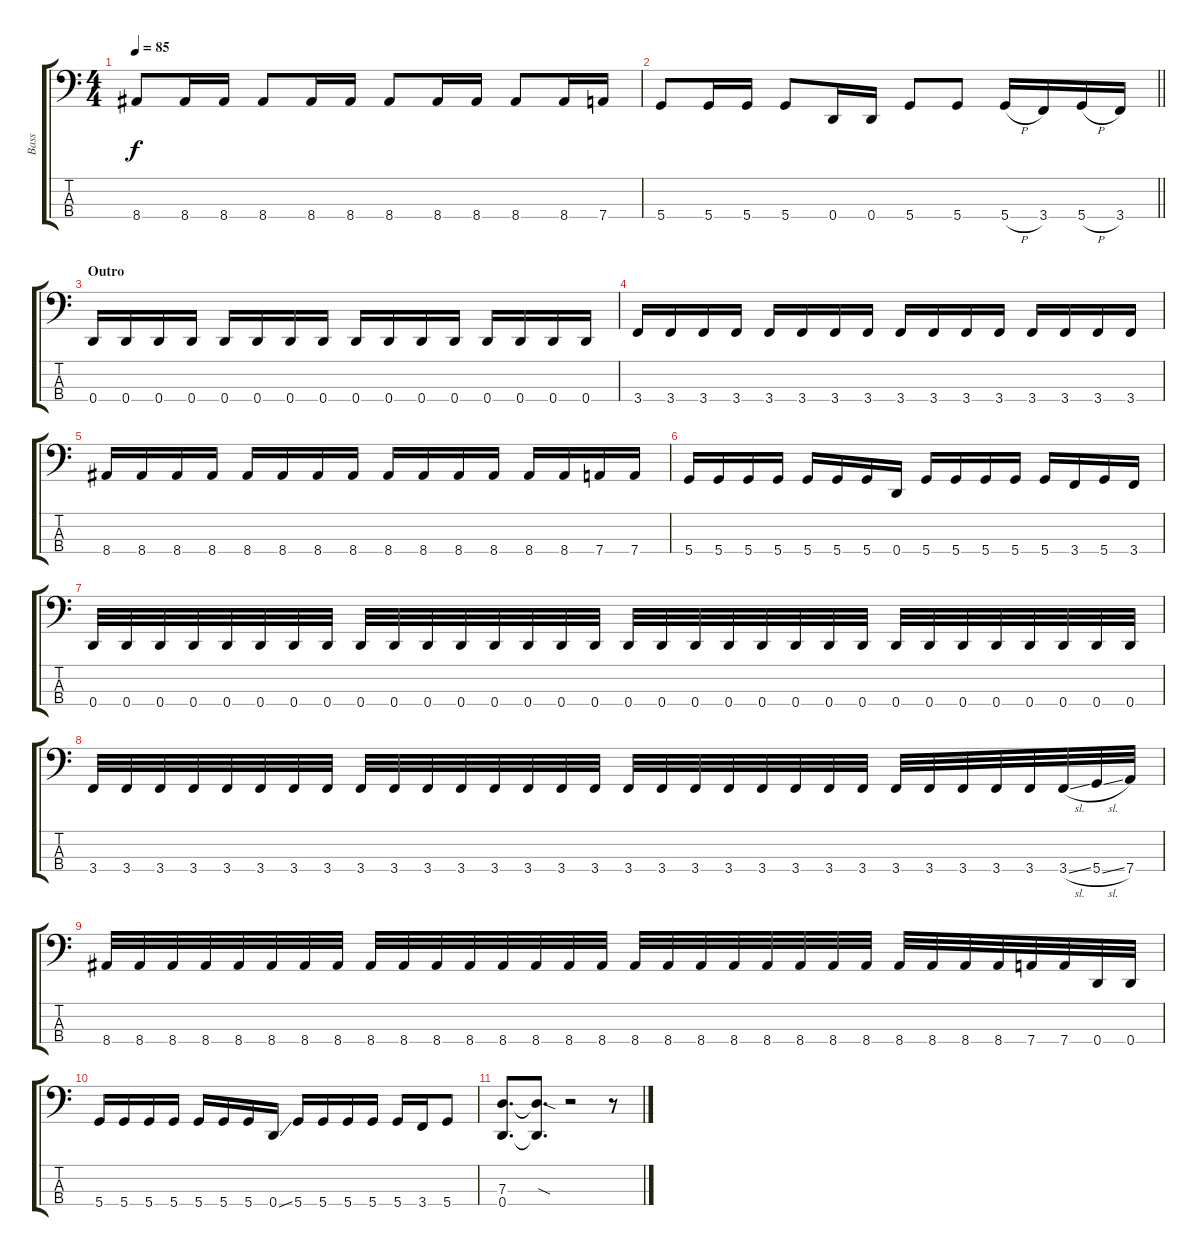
\track ("Bass" "Bass") {instrument electricbasspick}
\staff {score tabs}
\tuning (F2 C2 G1 D1) {hide}
\ts (4 4)
\tempo 85
\clef f4
\ks c
8.4.8{dy f} 8.4.16 8.4.16 8.4.8 8.4.16 8.4.16 8.4.8 8.4.16 8.4.16 8.4.8 8.4.16 7.4.16 |
\barLineRight lightlight
5.4.8 5.4.16 5.4.16 5.4.8 0.4.16 0.4.16 5.4.8 5.4.8 5.4{h}.16 3.4.16 5.4{h}.16 3.4.16 |
\section ("" "Outro")
0.4.16 0.4.16 0.4.16 0.4.16 0.4.16 0.4.16 0.4.16 0.4.16 0.4.16 0.4.16 0.4.16 0.4.16 0.4.16 0.4.16 0.4.16 0.4.16 |
3.4.16 3.4.16 3.4.16 3.4.16 3.4.16 3.4.16 3.4.16 3.4.16 3.4.16 3.4.16 3.4.16 3.4.16 3.4.16 3.4.16 3.4.16 3.4.16 |
8.4.16 8.4.16 8.4.16 8.4.16 8.4.16 8.4.16 8.4.16 8.4.16 8.4.16 8.4.16 8.4.16 8.4.16 8.4.16 8.4.16 7.4.16 7.4.16 |
5.4.16 5.4.16 5.4.16 5.4.16 5.4.16 5.4.16 5.4.16 0.4.16 5.4.16 5.4.16 5.4.16 5.4.16 5.4.16 3.4.16 5.4.16 3.4.16 |
0.4.32 0.4.32 0.4.32 0.4.32 0.4.32 0.4.32 0.4.32 0.4.32 0.4.32 0.4.32 0.4.32 0.4.32 0.4.32 0.4.32 0.4.32 0.4.32 0.4.32 0.4.32 0.4.32 0.4.32 0.4.32 0.4.32 0.4.32 0.4.32 0.4.32 0.4.32 0.4.32 0.4.32 0.4.32 0.4.32 0.4.32 0.4.32 |
3.4.32 3.4.32 3.4.32 3.4.32 3.4.32 3.4.32 3.4.32 3.4.32 3.4.32 3.4.32 3.4.32 3.4.32 3.4.32 3.4.32 3.4.32 3.4.32 3.4.32 3.4.32 3.4.32 3.4.32 3.4.32 3.4.32 3.4.32 3.4.32 3.4.32 3.4.32 3.4.32 3.4.32 3.4.32 3.4{sl}.32 5.4{sl}.32 7.4.32 |
8.4.32 8.4.32 8.4.32 8.4.32 8.4.32 8.4.32 8.4.32 8.4.32 8.4.32 8.4.32 8.4.32 8.4.32 8.4.32 8.4.32 8.4.32 8.4.32 8.4.32 8.4.32 8.4.32 8.4.32 8.4.32 8.4.32 8.4.32 8.4.32 8.4.32 8.4.32 8.4.32 8.4.32 7.4.32 7.4.32 0.4.32 0.4.32 |
5.4.16 5.4.16 5.4.16 5.4.16 5.4.16 5.4.16 5.4.16 0.4{ss}.16 5.4.16 5.4.16 5.4.16 5.4.16 5.4.16 3.4.16 5.4.8 |
(7.3 0.4).8{d} (7.3{sod t} 0.4{t}).8{d} r.2 r.8
